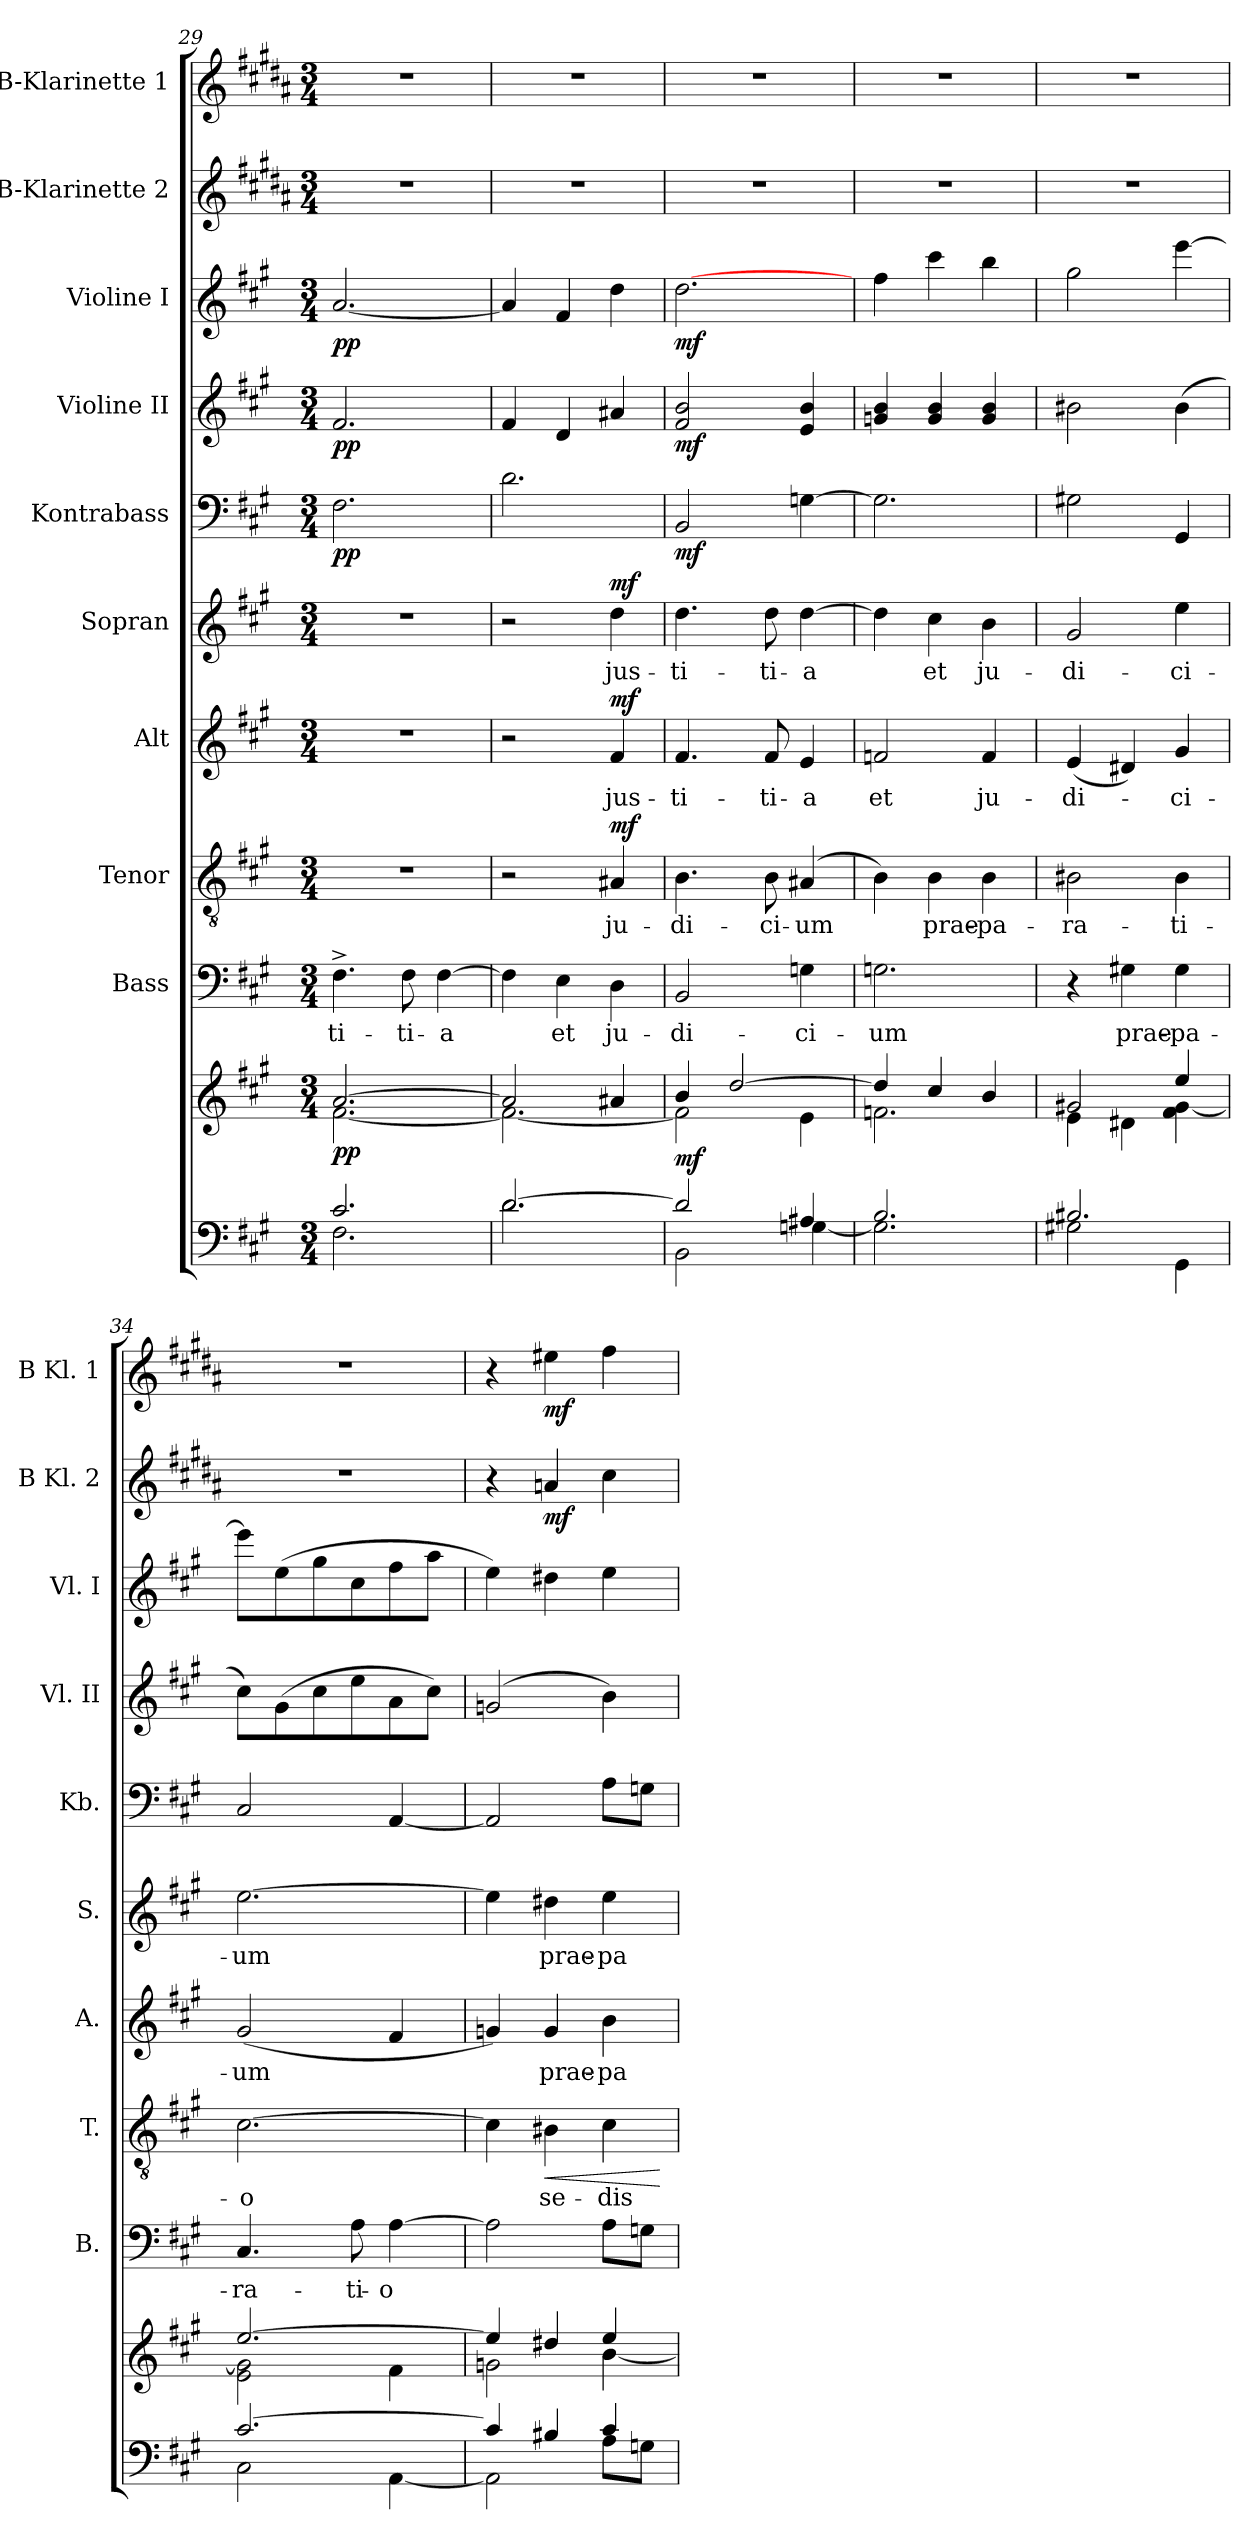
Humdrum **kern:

**kern	**kern	**dynam	**kern	**text	**kern	**text	**dynam	**kern	**text	**dynam	**kern	**text	**dynam	**kern	**dynam	**kern	**dynam	**kern	**dynam	**kern	**dynam	**kern	**dynam
*part10	*part10	*part10	*part9	*part9	*part8	*part8	*part8	*part7	*part7	*part7	*part6	*part6	*part6	*part5	*part5	*part4	*part4	*part3	*part3	*part2	*part2	*part1	*part1
*staff11	*staff10	*staff10/11	*staff9	*staff9	*staff8	*staff8	*staff8	*staff7	*staff7	*staff7	*staff6	*staff6	*staff6	*staff5	*staff5	*staff4	*staff4	*staff3	*staff3	*staff2	*staff2	*staff1	*staff1
*	*	*	*I"Bass	*	*I"Tenor	*	*	*I"Alt	*	*	*I"Sopran	*	*	*I"Kontrabass	*	*I"Violine II	*	*I"Violine I	*	*I"B-Klarinette 2	*	*I"B-Klarinette 1	*
*	*	*	*I'B.	*	*I'T.	*	*	*I'A.	*	*	*I'S.	*	*	*I'Kb.	*	*I'Vl. II	*	*I'Vl. I	*	*I'B Kl. 2	*	*I'B Kl. 1	*
*clefF4	*clefG2	*	*clefF4	*	*clefGv2	*	*	*clefG2	*	*	*clefG2	*	*	*clefF4	*	*clefG2	*	*clefG2	*	*clefG2	*	*clefG2	*
*	*	*	*	*	*	*	*	*	*	*	*	*	*	*ITrd7c12	*	*	*	*	*	*ITrd1c2	*	*ITrd1c2	*
*k[f#c#g#]	*k[f#c#g#]	*	*k[f#c#g#]	*	*k[f#c#g#]	*	*	*k[f#c#g#]	*	*	*k[f#c#g#]	*	*	*k[f#c#g#]	*	*k[f#c#g#]	*	*k[f#c#g#]	*	*k[f#c#g#]	*	*k[f#c#g#]	*
*A:	*A:	*	*A:	*	*A:	*	*	*A:	*	*	*A:	*	*	*A:	*	*A:	*	*A:	*	*A:	*	*A:	*
*M3/4	*M3/4	*	*M3/4	*	*M3/4	*	*	*M3/4	*	*	*M3/4	*	*	*M3/4	*	*M3/4	*	*M3/4	*	*M3/4	*	*M3/4	*
=29	=29	=29	=29	=29	=29	=29	=29	=29	=29	=29	=29	=29	=29	=29	=29	=29	=29	=29	=29	=29	=29	=29	=29
*^	*^	*	*	*	*	*	*	*	*	*	*	*	*	*	*	*	*	*	*	*	*	*	*
!	!	!	!	!LO:DY:b	!	!LO:LY:b	!	!	!	!	!	!	!	!	!	!	!LO:DY:b	!	!LO:DY:b	!	!LO:DY:b	!	!	!	!
2.c#/	2.F#\	[>2.a/	[<2.f#\	pp	4.F#^>\	-ti-	2.r	.	.	2.r	.	.	2.r	.	.	2.FF#\	pp	2.f#/	pp	[2.a/	pp	2.r	.	2.r	.
!	!	!	!	!	!	!LO:LY:b	!	!	!	!	!	!	!	!	!	!	!	!	!	!	!	!	!	!	!
.	.	.	.	.	8F#\	-ti-	.	.	.	.	.	.	.	.	.	.	.	.	.	.	.	.	.	.	.
!	!	!	!	!	!	!LO:LY:b	!	!	!	!	!	!	!	!	!	!	!	!	!	!	!	!	!	!	!
.	.	.	.	.	[4F#\	-a	.	.	.	.	.	.	.	.	.	.	.	.	.	.	.	.	.	.	.
=30	=30	=30	=30	=30	=30	=30	=30	=30	=30	=30	=30	=30	=30	=30	=30	=30	=30	=30	=30	=30	=30	=30	=30	=30	=30
[>2.d/	2.d\	2a/]	2.f#\_	.	4F#\]	.	2r	.	.	2r	.	.	2r	.	.	2.D\	.	4f#/	.	4a/]	.	2.r	.	2.r	.
!	!	!	!	!	!	!LO:LY:b	!	!	!	!	!	!	!	!	!	!	!	!	!	!	!	!	!	!	!
.	.	.	.	.	4E\	et	.	.	.	.	.	.	.	.	.	.	.	4d/	.	4f#/	.	.	.	.	.
!	!	!	!	!	!	!LO:LY:b	!	!LO:LY:b	!LO:DY:a	!	!LO:LY:b	!LO:DY:a	!	!LO:LY:b	!LO:DY:a	!	!	!	!	!	!	!	!	!	!
.	.	4a#X/	.	.	4D\	ju-	4A#X/	ju-	mf	4f#/	jus-	mf	4dd\	jus-	mf	.	.	4a#X/	.	4dd\	.	.	.	.	.
=31	=31	=31	=31	=31	=31	=31	=31	=31	=31	=31	=31	=31	=31	=31	=31	=31	=31	=31	=31	=31	=31	=31	=31	=31	=31
!	!	!	!	!LO:DY:b	!	!LO:LY:b	!	!LO:LY:b	!	!	!LO:LY:b	!	!	!LO:LY:b	!	!	!LO:DY:b	!	!LO:DY:b	!	!LO:DY:b	!	!	!	!
2d/]	2BB\	4b/	2f#\]	mf	2BB/	-di-	4.B\	-di-	.	4.f#/	-ti-	.	4.dd\	-ti-	.	2BBB/	mf	2f#/ 2b/	mf	[2.dd\	mf	2.r	.	2.r	.
.	.	[>2dd/	.	.	.	.	.	.	.	.	.	.	.	.	.	.	.	.	.	.	.	.	.	.	.
!	!	!	!	!	!	!	!	!LO:LY:b	!	!	!LO:LY:b	!	!	!LO:LY:b	!	!	!	!	!	!	!	!	!	!	!
.	.	.	.	.	.	.	8B\	-ci-	.	8f#/	-ti-	.	8dd\	-ti-	.	.	.	.	.	.	.	.	.	.	.
!	!	!	!	!	!	!LO:LY:b	!	!LO:LY:b	!	!	!LO:LY:b	!	!	!LO:LY:b	!	!	!	!	!	!	!	!	!	!	!
4A#X/	[<4Gn\	.	4e\	.	4Gn\	-ci-	(4A#X/	-um	.	4e/	-a	.	[4dd\	-a	.	[4GGn\	.	4e/ 4b/	.	.	.	.	.	.	.
!!LO:PB:g=z
=32	=32	=32	=32	=32	=32	=32	=32	=32	=32	=32	=32	=32	=32	=32	=32	=32	=32	=32	=32	=32	=32	=32	=32	=32	=32
!	!	!	!	!	!	!LO:LY:b	!	!	!	!	!LO:LY:b	!	!	!	!	!	!	!	!	!	!	!	!	!	!
2.B/	2.G\]	4dd/]	2.fn\	.	2.Gn\	-um	4B\)	.	.	2fn/	et	.	4dd\]	.	.	2.GG\]	.	4gn/ 4b/	.	4ff#\	.	2.r	.	2.r	.
!	!	!	!	!	!	!	!	!LO:LY:b	!	!	!	!	!	!LO:LY:b	!	!	!	!	!	!	!	!	!	!	!
.	.	4cc#/	.	.	.	.	4B\	prae-	.	.	.	.	4cc#\	et	.	.	.	4g/ 4b/	.	4ccc#\	.	.	.	.	.
!	!	!	!	!	!	!	!	!LO:LY:b	!	!	!LO:LY:b	!	!	!LO:LY:b	!	!	!	!	!	!	!	!	!	!	!
.	.	4b/	.	.	.	.	4B\	-pa-	.	4f/	ju-	.	4b\	ju-	.	.	.	4g/ 4b/	.	4bb\	.	.	.	.	.
=33	=33	=33	=33	=33	=33	=33	=33	=33	=33	=33	=33	=33	=33	=33	=33	=33	=33	=33	=33	=33	=33	=33	=33	=33	=33
!	!	!	!	!	!	!	!	!LO:LY:b	!	!	!LO:LY:b	!	!	!LO:LY:b	!	!	!	!	!	!	!	!	!	!	!
2.B#X/	2G#X\	2g#X/	4e\	.	4r	.	2B#X\	-ra-	.	(<4e/	-di-	.	2g#/	-di-	.	2GG#X\	.	2b#X\	.	2gg#\	.	2.r	.	2.r	.
!	!	!	!	!	!	!LO:LY:b	!	!	!	!	!	!	!	!	!	!	!	!	!	!	!	!	!	!	!
.	.	.	4d#X\	.	4G#X\	prae-	.	.	.	4d#X/)	.	.	.	.	.	.	.	.	.	.	.	.	.	.	.
!	!	!	!	!	!	!LO:LY:b	!	!LO:LY:b	!	!	!LO:LY:b	!	!	!LO:LY:b	!	!	!	!	!	!	!	!	!	!	!
.	4GG#\	4ee/	4f#\ [<4g#\	.	4G#\	-pa-	4B#\	-ti-	.	4g#/	-ci-	.	4ee\	-ci-	.	4GGG#/	.	(>4b#\	.	[4eee\	.	.	.	.	.
=34	=34	=34	=34	=34	=34	=34	=34	=34	=34	=34	=34	=34	=34	=34	=34	=34	=34	=34	=34	=34	=34	=34	=34	=34	=34
!	!	!	!	!	!	!LO:LY:b	!	!LO:LY:b	!	!	!LO:LY:b	!	!	!LO:LY:b	!	!	!	!	!	!	!	!	!	!	!
[>2.c#/	2C#\	[>2.ee/	2e\ 2g#\]	.	4.C#/	-ra-	[2.c#\	-o	.	(<2g#/	-um	.	[2.ee\	-um	.	2CC#/	.	8cc#\L)	.	8eee\L]	.	2.r	.	2.r	.
.	.	.	.	.	.	.	.	.	.	.	.	.	.	.	.	.	.	(>8g#\	.	(>8ee\	.	.	.	.	.
.	.	.	.	.	.	.	.	.	.	.	.	.	.	.	.	.	.	8cc#\	.	8gg#\	.	.	.	.	.
!	!	!	!	!	!	!LO:LY:b	!	!	!	!	!	!	!	!	!	!	!	!	!	!	!	!	!	!	!
.	.	.	.	.	8A\	-ti-	.	.	.	.	.	.	.	.	.	.	.	8ee\	.	8cc#\	.	.	.	.	.
!	!	!	!	!	!	!LO:LY:b	!	!	!	!	!	!	!	!	!	!	!	!	!	!	!	!	!	!	!
.	[<4AA\	.	4f#\	.	[4A\	-o	.	.	.	4f#/	.	.	.	.	.	[4AAA/	.	8a\	.	8ff#\	.	.	.	.	.
.	.	.	.	.	.	.	.	.	.	.	.	.	.	.	.	.	.	8cc#\J)	.	8aa\J	.	.	.	.	.
=35	=35	=35	=35	=35	=35	=35	=35	=35	=35	=35	=35	=35	=35	=35	=35	=35	=35	=35	=35	=35	=35	=35	=35	=35	=35
4c#/]	2AA\]	4ee/]	2gn\	.	2A\]	.	4c#\]	.	.	4gn/)	.	.	4ee\]	.	.	2AAA/]	.	(2gn/	.	4ee\)	.	4r	.	4r	.
!	!	!	!	!	!	!	!	!LO:LY:b	!LO:HP:b	!	!LO:LY:b	!	!	!LO:LY:b	!	!	!	!	!	!	!	!	!LO:DY:b	!	!LO:DY:b
4B#X/	.	4dd#X/	.	.	.	.	4B#X\	se-	<	4g/	prae-	.	4dd#X\	prae-	.	.	.	.	.	4dd#X\	.	4gn/	mf	4dd#X\	mf
!	!	!	!	!	!	!	!	!LO:LY:b	!	!	!LO:LY:b	!	!	!LO:LY:b	!	!	!	!	!	!	!	!	!	!	!
4c#/	8A\L	4ee/	[<4b\	.	8A\L	.	4c#\	-dis	.	4b\	-pa-	.	4ee\	-pa-	.	8AA\L	.	4b\)	.	4ee\	.	4b\	.	4ee\	.
.	8Gn\J	.	.	.	8Gn\J	.	.	.	.	.	.	.	.	.	.	8GGn\J	.	.	.	.	.	.	.	.	.
*v	*v	*	*	*	*	*	*	*	*	*	*	*	*	*	*	*	*	*	*	*	*	*	*	*	*
*	*v	*v	*	*	*	*	*	*	*	*	*	*	*	*	*	*	*	*	*	*	*	*	*	*
.	.	.	.	.	.	.	[	.	.	.	.	.	.	.	.	.	.	.	.	.	.	.	.
=	=	=	=	=	=	=	=	=	=	=	=	=	=	=	=	=	=	=	=	=	=	=	=
*-	*-	*-	*-	*-	*-	*-	*-	*-	*-	*-	*-	*-	*-	*-	*-	*-	*-	*-	*-	*-	*-	*-	*-
